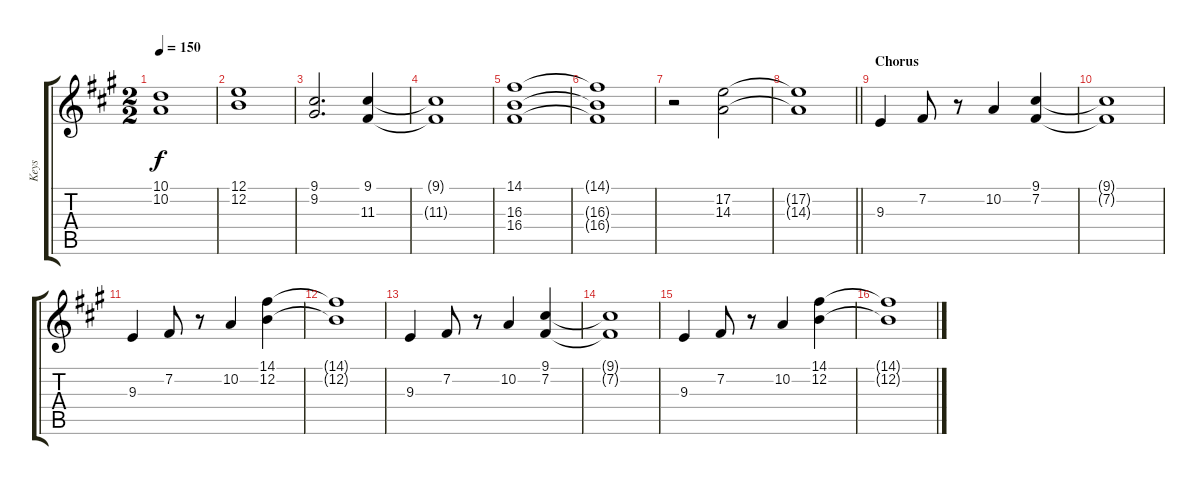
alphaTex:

\track ("Keys" "Keys") {instrument drawbarorgan}
\staff {score tabs}
\tuning (E4 B3 G3 D3 A2 E2) {hide}
\ts (2 2)
\tempo 150
\clef g2
\ks a
(10.1 10.2).1{dy f} |
(12.1 12.2).1 |
(9.1 9.2).2{d} (9.1 11.3).4 |
(9.1{t} 11.3{t}).1 |
(14.1 16.3 16.4).1 |
(14.1{t} 16.3{t} 16.4{t}).1 |
r.2 (17.2 14.3).2 |
\barLineRight lightlight
(17.2{t} 14.3{t}).1 |
\section ("" "Chorus")
9.3.4 7.2.8 r.8 10.2.4 (9.1 7.2).4 |
(9.1{t} 7.2{t}).1 |
9.3.4 7.2.8 r.8 10.2.4 (14.1 12.2).4 |
(14.1{t} 12.2{t}).1 |
9.3.4 7.2.8 r.8 10.2.4 (9.1 7.2).4 |
(9.1{t} 7.2{t}).1 |
9.3.4 7.2.8 r.8 10.2.4 (14.1 12.2).4 |
(14.1{t} 12.2{t}).1
